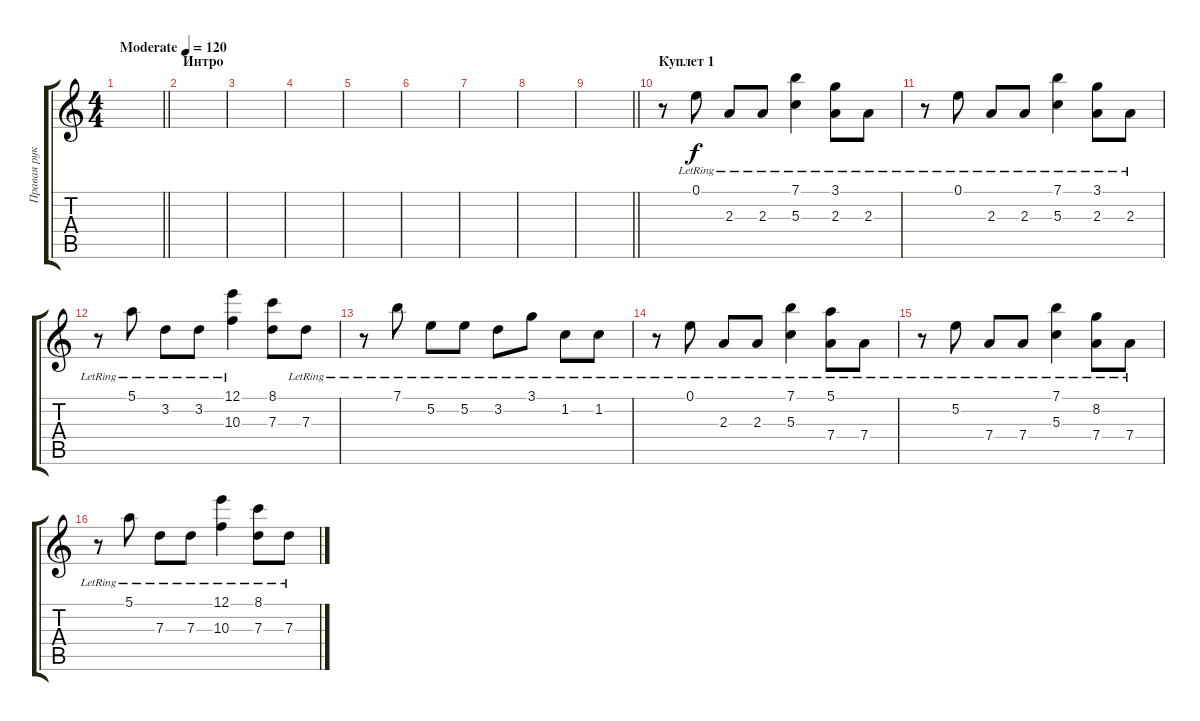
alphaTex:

\track ("Правая рука" "Правая рук") {instrument acousticguitarsteel}
\staff {score tabs}
\tuning (E4 B3 G3 D3 A2 E2) {hide}
\ts (4 4)
\tempo (120 "Moderate")
\clef g2
\barLineRight lightlight
\ks c
|
\section ("" "Интро")
|
|
|
|
|
|
|
\barLineRight lightlight
|
\section ("" "Куплет 1")
r.8 0.1{lr}.8 2.3{lr}.8 2.3{lr}.8 (7.1{lr} 5.3{lr}).4 (3.1 2.3{lr}).8 2.3{lr}.8 |
r.8 0.1{lr}.8 2.3{lr}.8 2.3{lr}.8 (7.1 5.3{lr}).4 (3.1 2.3{lr}).8 2.3{lr}.8 |
r.8 5.1{lr}.8 3.2{lr}.8 3.2{lr}.8 (12.1{lr} 10.3{lr}).4 (8.1 7.3).8 7.3{lr}.8 |
r.8 7.1{lr}.8 5.2{lr}.8 5.2{lr}.8 3.2{lr}.8 3.1{lr}.8 1.2{lr}.8 1.2{lr}.8 |
r.8 0.1{lr}.8 2.3{lr}.8 2.3{lr}.8 (7.1{lr} 5.3{lr}).4 (5.1{lr} 7.4{lr}).8 7.4{lr}.8 |
r.8 5.2{lr}.8 7.4{lr}.8 7.4{lr}.8 (7.1 5.3{lr}).4 (8.2 7.4{lr}).8 7.4{lr}.8 |
r.8 5.1{lr}.8 7.3{lr}.8 7.3{lr}.8 (12.1{lr} 10.3{lr}).4 (8.1 7.3{lr}).8 7.3{lr}.8
